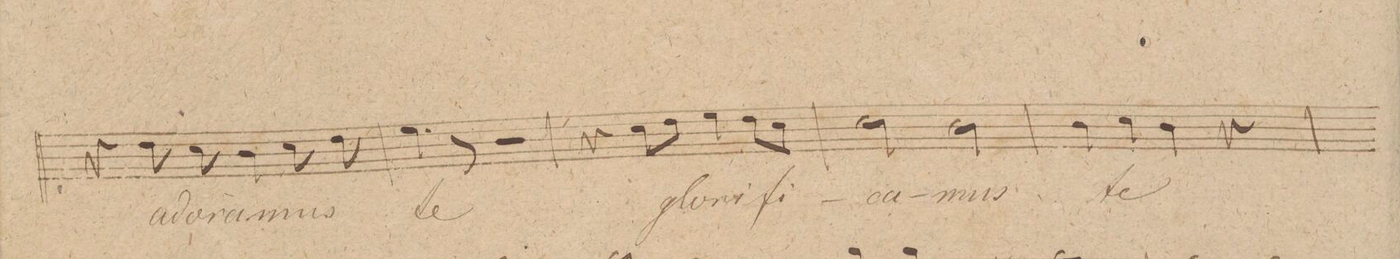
**kern	**text	**dynam
*I"Tenore.	*	*
*clefC4	*	*
*k[f#c#g#]	*	*
*met(c|)	*	*
*M2/2	*	*
4r	.	.
8c#\	a-	.
8B\	-do-	.
4A\	-ra-	.
8B\	-mus	.
8c#\	.	.
=43	=43	=43
4.d\	te	.
8r	.	.
2r	.	.
=44	=44	=44
4r	.	.
8B\L	glo-	.
8c#\J	.	.
4d\	-ri-	.
8c#\L	-fi-	.
8B\J	.	.
=45	=45	=45
2B\	-ca-	.
2A\	-mus	.
=46	=46	=46
4A\	.	.
4B\	te	.
4A\	.	.
4r	.	.
=47	=47	=47
*-	*-	*-
